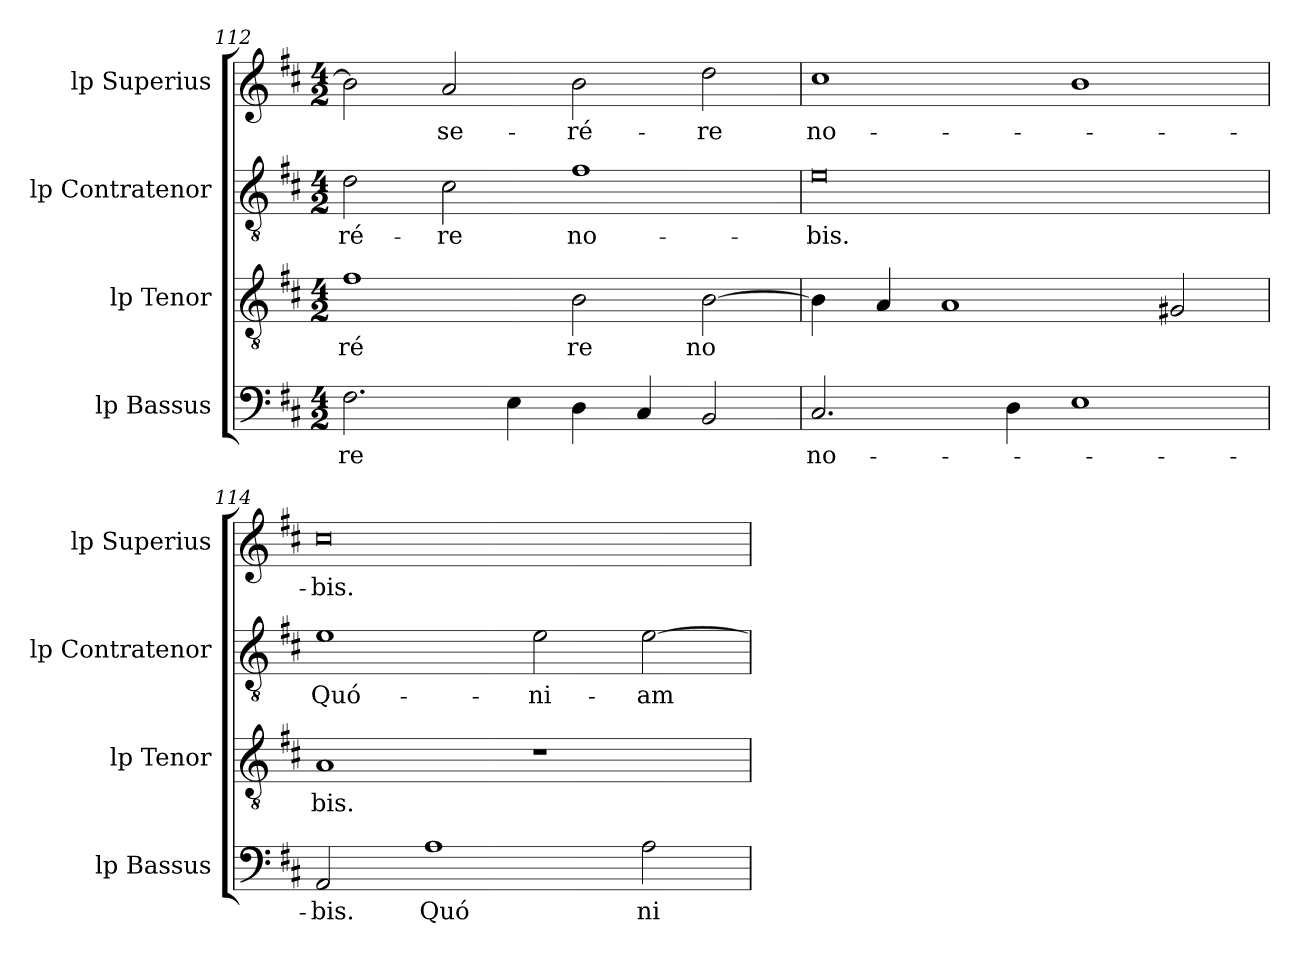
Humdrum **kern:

**kern	**text	**kern	**text	**kern	**text	**kern	**text
*part4	*part4	*part3	*part3	*part2	*part2	*part1	*part1
*staff4	*staff4	*staff3	*staff3	*staff2	*staff2	*staff1	*staff1
*I"lp Bassus	*	*I"lp Tenor	*	*I"lp Contratenor	*	*I"lp Superius	*
*I'lp Bassus	*	*I'lp Tenor	*	*I'lp Contratenor	*	*I'lp Superius	*
*clefF4	*	*clefGv2	*	*clefGv2	*	*clefG2	*
*k[f#c#]	*	*k[f#c#]	*	*k[f#c#]	*	*k[f#c#]	*
*D:	*	*D:	*	*D:	*	*D:	*
*M4/2	*	*M4/2	*	*M4/2	*	*M4/2	*
=112	=112	=112	=112	=112	=112	=112	=112
!	!LO:LY:b:cj	!	!LO:LY:b:cj	!	!LO:LY:b:cj	!	!
2.F#\	-re	1f#	ré	2d\	-ré-	2b\]	.
!	!	!	!	!	!LO:LY:b:cj	!	!LO:LY:b:cj
.	.	.	.	2c#\	-re	2a/	-se-
4E\	.	.	.	.	.	.	.
!	!	!	!LO:LY:b:cj	!	!LO:LY:b:cj	!	!LO:LY:b:cj
4D\	.	2B\	re	1f#	no-	2b\	-ré-
4C#/	.	.	.	.	.	.	.
!	!	!	!LO:LY:b:cj	!	!	!	!LO:LY:b:cj
2BB/	.	[>2B\	no	.	.	2dd\	-re
=113	=113	=113	=113	=113	=113	=113	=113
!	!LO:LY:b:cj	!	!	!	!LO:LY:b:cj	!	!LO:LY:b:cj
2.C#/	no-	4B\]	.	0e	-bis.	1cc#	no-
.	.	4A/	.	.	.	.	.
.	.	1A	.	.	.	.	.
4D\	.	.	.	.	.	.	.
1E	.	.	.	.	.	1b	.
.	.	2G#X/	.	.	.	.	.
!!LO:PB:g=z
=114	=114	=114	=114	=114	=114	=114	=114
!	!LO:LY:b:cj	!	!LO:LY:b:cj	!	!LO:LY:b:cj	!	!LO:LY:b:cj
2AA/	-bis.	1A	bis.	1e	Quó-	0cc#	-bis.
!	!LO:LY:b:cj	!	!	!	!	!	!
1A	Quó	.	.	.	.	.	.
!	!	!	!	!	!LO:LY:b:cj	!	!
.	.	1r	.	2e\	-ni-	.	.
!	!LO:LY:b:cj	!	!	!	!LO:LY:b:cj	!	!
2A\	ni	.	.	[>2e\	-am	.	.
=	=	=	=	=	=	=	=
*-	*-	*-	*-	*-	*-	*-	*-
